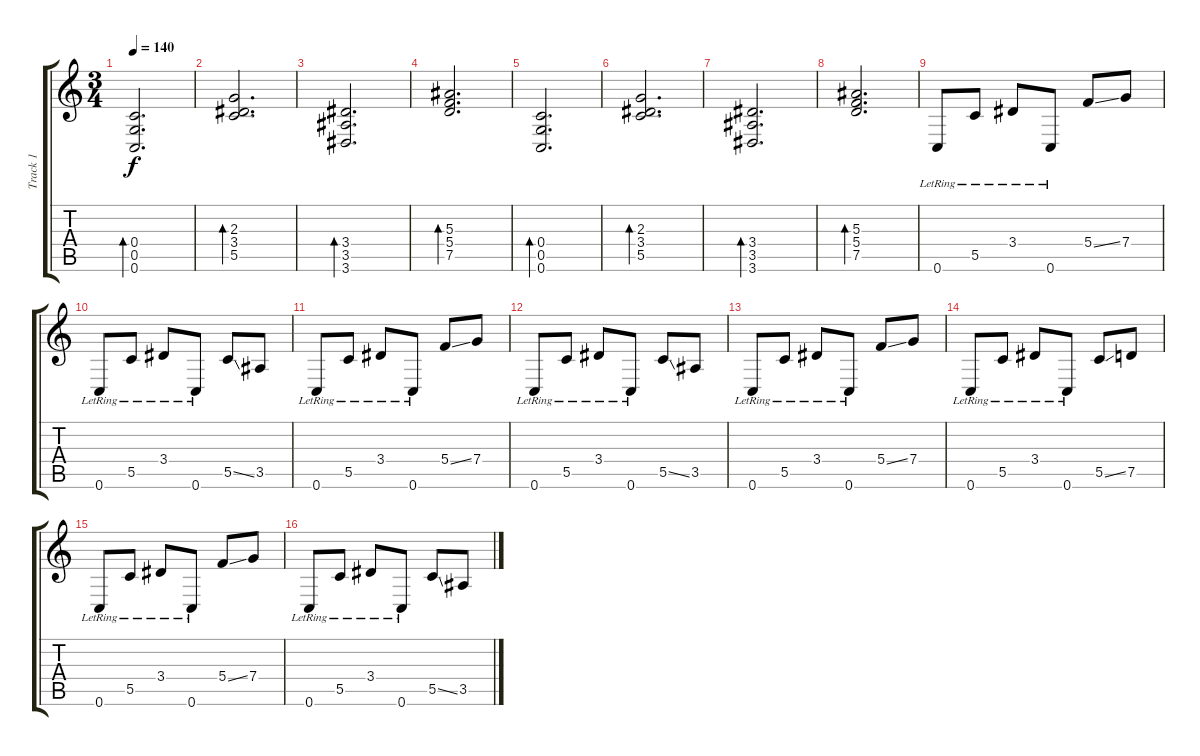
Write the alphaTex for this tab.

\track ("Track 1" "Track 1") {instrument distortionguitar}
\staff {score tabs}
\tuning (D4 A3 F3 C3 G2 C2) {hide}
\ts (3 4)
\tempo 140
\clef g2
\ks c
(0.4 0.5 0.6).2{d bd 240 dy f} |
(2.3 3.4 5.5).2{d bd 240} |
(3.4 3.5 3.6).2{d bd 240} |
(5.3 5.4 7.5).2{d bd 240} |
(0.4 0.5 0.6).2{d bd 240} |
(2.3 3.4 5.5).2{d bd 240} |
(3.4 3.5 3.6).2{d bd 240} |
(5.3 5.4 7.5).2{d bd 240} |
0.6{lr}.8 5.5{lr}.8 3.4{lr}.8 0.6{lr}.8 5.4{ss}.8 7.4.8 |
0.6{lr}.8 5.5{lr}.8 3.4{lr}.8 0.6{lr}.8 5.5{ss}.8 3.5.8 |
0.6{lr}.8 5.5{lr}.8 3.4{lr}.8 0.6{lr}.8 5.4{ss}.8 7.4.8 |
0.6{lr}.8 5.5{lr}.8 3.4{lr}.8 0.6{lr}.8 5.5{ss}.8 3.5.8 |
0.6{lr}.8 5.5{lr}.8 3.4{lr}.8 0.6{lr}.8 5.4{ss}.8 7.4.8 |
0.6{lr}.8 5.5{lr}.8 3.4{lr}.8 0.6{lr}.8 5.5{ss}.8 7.5.8 |
0.6{lr}.8 5.5{lr}.8 3.4{lr}.8 0.6{lr}.8 5.4{ss}.8 7.4.8 |
0.6{lr}.8 5.5{lr}.8 3.4{lr}.8 0.6{lr}.8 5.5{ss}.8 3.5.8
